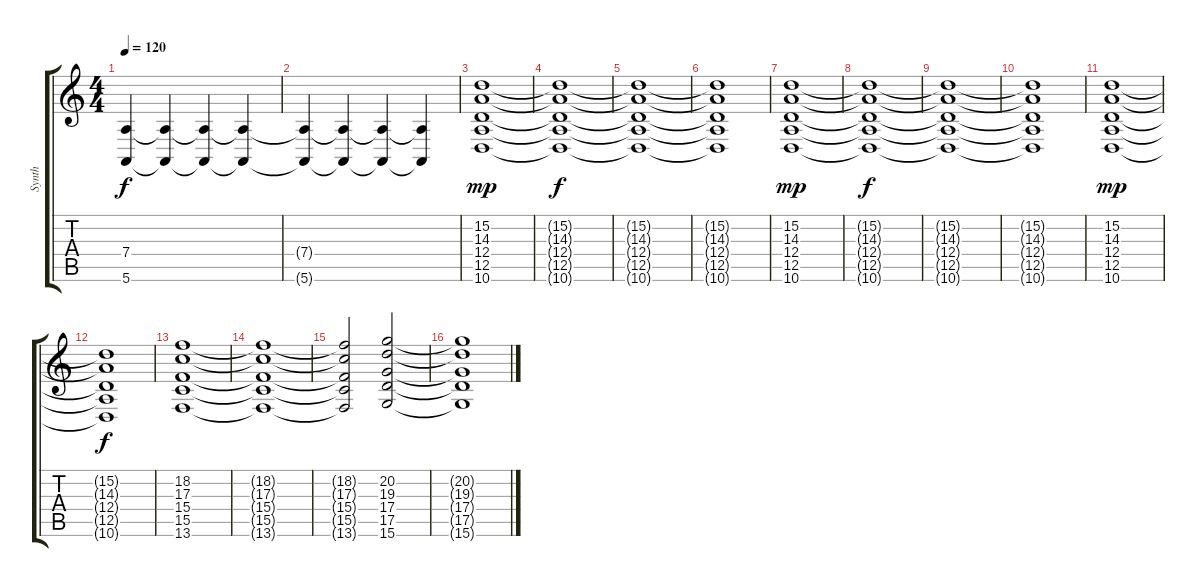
\track ("Synth" "Synth") {instrument synthstrings1}
\staff {score tabs}
\tuning (E4 B3 G3 D3 A2 E2) {hide}
\ts (4 4)
\tempo 120
\clef g2
\ks c
(7.4{t} 5.6{t}).4{dy f} (7.4{t} 5.6{t}).4 (7.4{t} 5.6{t}).4 (7.4{t} 5.6{t}).4 |
(7.4{t} 5.6{t}).4 (7.4{t} 5.6{t}).4 (7.4{t} 5.6{t}).4 (7.4{t} 5.6{t}).4 |
(15.2 14.3 12.4 12.5 10.6).1{dy mp} |
(15.2{t} 14.3{t} 12.4{t} 12.5{t} 10.6{t}).1{dy f} |
(15.2{t} 14.3{t} 12.4{t} 12.5{t} 10.6{t}).1 |
(15.2{t} 14.3{t} 12.4{t} 12.5{t} 10.6{t}).1 |
(15.2 14.3 12.4 12.5 10.6).1{dy mp} |
(15.2{t} 14.3{t} 12.4{t} 12.5{t} 10.6{t}).1{dy f} |
(15.2{t} 14.3{t} 12.4{t} 12.5{t} 10.6{t}).1 |
(15.2{t} 14.3{t} 12.4{t} 12.5{t} 10.6{t}).1 |
(15.2 14.3 12.4 12.5 10.6).1{dy mp} |
(15.2{t} 14.3{t} 12.4{t} 12.5{t} 10.6{t}).1{dy f} |
(18.2 17.3 15.4 15.5 13.6).1 |
(18.2{t} 17.3{t} 15.4{t} 15.5{t} 13.6{t}).1 |
(18.2{t} 17.3{t} 15.4{t} 15.5{t} 13.6{t}).2 (20.2 19.3 17.4 17.5 15.6).2 |
(20.2{t} 19.3{t} 17.4{t} 17.5{t} 15.6{t}).1
